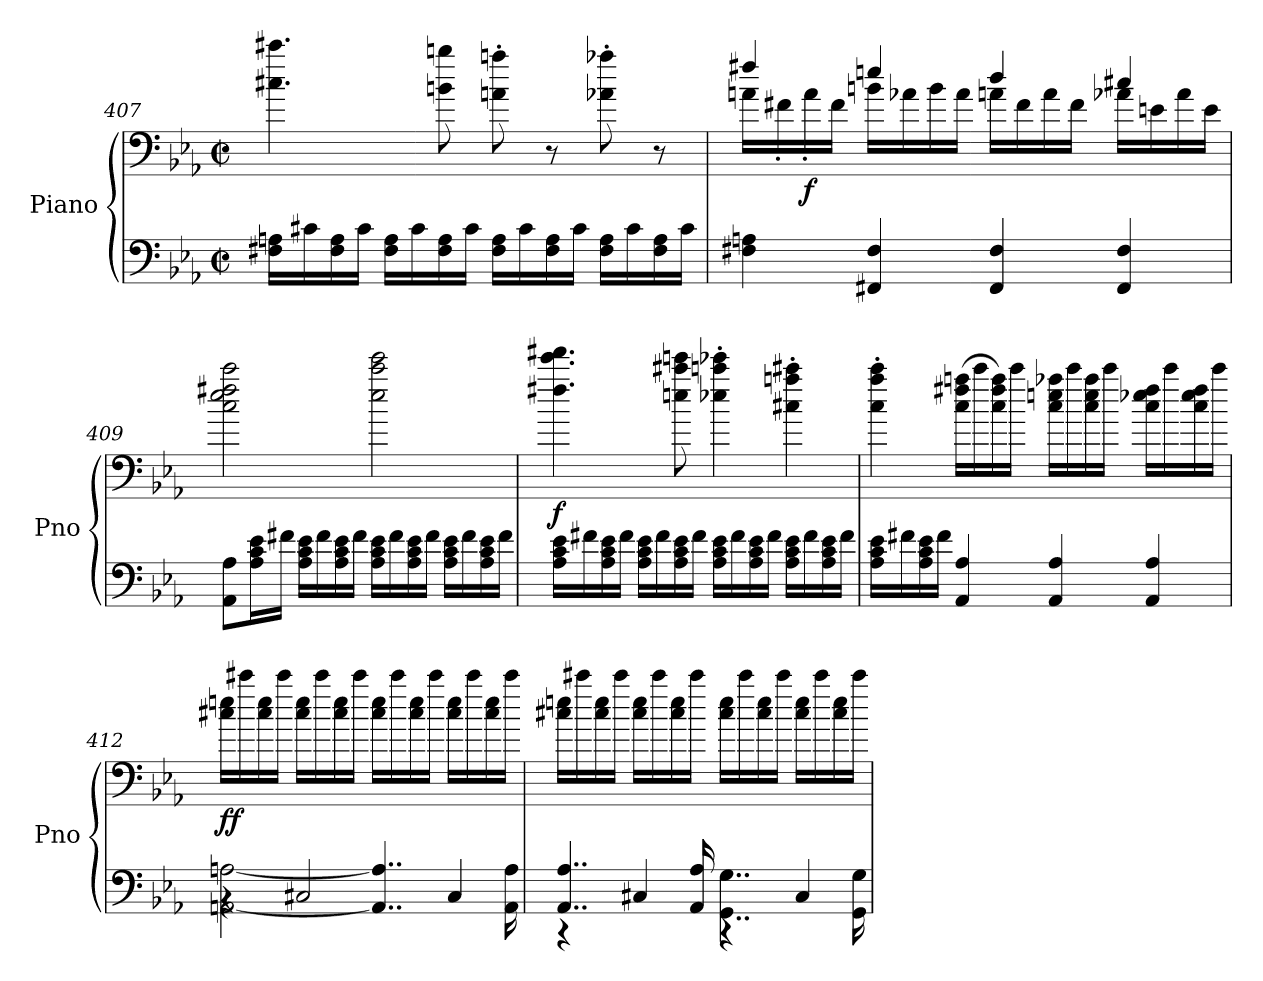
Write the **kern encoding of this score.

**kern	**kern	**dynam
*part1	*part1	*part1
*staff2	*staff1	*staff1/2
*I"Piano	*	*
*I'Pno	*	*
!!LO:PB:g=z
*clefF4	*clefF4	*
*k[b-e-a-]	*k[b-e-a-]	*
*M2/2	*M2/2	*
*met(c|)	*met(c|)	*
=407	=407	=407
16F#X\ 16An\LL	4.cc#X\ 4.ccc#X\	.
16c#X\	.	.
16F#\ 16A\	.	.
16c#\JJ	.	.
16F#\ 16A\LL	.	.
16c#\	.	.
16F#\ 16A\	8bn\ 8bbn\	.
16c#\JJ	.	.
16F#\ 16A\LL	8an\' 8aan\'	.
16c#\	.	.
16F#\ 16A\	8r	.
16c#\JJ	.	.
16F#\ 16A\LL	8a-X\' 8aa-X\'	.
16c#\	.	.
16F#\ 16A\	8r	.
16c#\JJ	.	.
=408	=408	=408
*	*^	*
4F#X\ 4An\	4ff#X/	16an\LL	.
.	.	16f#X'\	.
!	!	!	!LO:DY:b
.	.	16a'\	f
.	.	16f#\JJ	.
4FF#X/ 4F#/	4een/	16bn\LL	.
.	.	16a-X\	.
.	.	16b\	.
.	.	16a-\JJ	.
4FF#/ 4F#/	4dd/	16an\LL	.
.	.	16f#\	.
.	.	16a\	.
.	.	16f#\JJ	.
4FF#/ 4F#/	4cc#X/	16a-X\LL	.
.	.	16en\	.
.	.	16a-\	.
.	.	16e\JJ	.
*	*v	*v	*
!!LO:LB:g=z
=409	=409	=409
8AA-\ 8A-\L	2cc\ 2ee-\ 2ff#X\ 2ccc\	.
16A-\ 16c\ 16e-\L	.	.
16f#X\JJ	.	.
16A-\ 16c\ 16e-\LL	.	.
16f#\	.	.
16A-\ 16c\ 16e-\	.	.
16f#\JJ	.	.
16A-\ 16c\ 16e-\LL	2ee-\ 2ccc\ 2eee-\	.
16f#\	.	.
16A-\ 16c\ 16e-\	.	.
16f#\JJ	.	.
16A-\ 16c\ 16e-\LL	.	.
16f#\	.	.
16A-\ 16c\ 16e-\	.	.
16f#\JJ	.	.
!!LO:LB:g=z
=410	=410	=410
!	!	!LO:DY:b
16A-\ 16c\ 16e-\LL	4.ff#X\ 4.eee-\ 4.fff#X\	f
16f#X\	.	.
16A-\ 16c\ 16e-\	.	.
16f#\JJ	.	.
16A-\ 16c\ 16e-\LL	.	.
16f#\	.	.
16A-\ 16c\ 16e-\	8een\ 8ccc#X\ 8eeen\	.
16f#\JJ	.	.
16A-\ 16c\ 16e-\LL	4ee-X\' 4cccn\' 4eee-X\'	.
16f#\	.	.
16A-\ 16c\ 16e-\	.	.
16f#\JJ	.	.
16A-\ 16c\ 16e-\LL	4cc#X\' 4aan\' 4ccc#X\'	.
16f#\	.	.
16A-\ 16c\ 16e-\	.	.
16f#\JJ	.	.
!!LO:LB:g=z
=411	=411	=411
16A-\ 16c\ 16e-\LL	4cc\' 4aa-\' 4ccc\'	.
16f#X\	.	.
16A-\ 16c\ 16e-\	.	.
16f#\JJ	.	.
4AA-/ 4A-/	(<16cc\ 16ff#X\ 16aan\LL	.
.	16ccc\	.
.	16cc\ 16ff#\ 16aa\)	.
.	16ccc\JJ	.
4AA-/ 4A-/	16cc\ 16een\ 16aa-X\LL	.
.	16ccc\	.
.	16cc\ 16ee\ 16aa-\	.
.	16ccc\JJ	.
4AA-/ 4A-/	16cc\ 16ee-X\ 16ff#\LL	.
.	16ccc\	.
.	16cc\ 16ee-\ 16ff#\	.
.	16ccc\JJ	.
!!LO:LB:g=z
=412	=412	=412
*^	*	*
!	!	!	!LO:DY:b
4rBB	[2AAn\ [2An\	16cc#X\ 16een\LL	ff
.	.	16ccc#X\	.
.	.	16cc#\ 16ee\	.
.	.	16ccc#\JJ	.
2C#X/	.	16cc#\ 16ee\LL	.
.	.	16ccc#\	.
.	.	16cc#\ 16ee\	.
.	.	16ccc#\JJ	.
.	4..AA/] 4..A/]	16cc#\ 16ee\LL	.
.	.	16ccc#\	.
.	.	16cc#\ 16ee\	.
.	.	16ccc#\JJ	.
4C#/	.	16cc#\ 16ee\LL	.
.	.	16ccc#\	.
.	.	16cc#\ 16ee\	.
.	16AA\ 16A\	16ccc#\JJ	.
!!LO:PB:g=z
=413	=413	=413	=413
4rCC	4..AA-/ 4..A-/	16cc#X\ 16een\LL	.
.	.	16ccc#X\	.
.	.	16cc#\ 16ee\	.
.	.	16ccc#\JJ	.
4C#X/	.	16cc#\ 16ee\LL	.
.	.	16ccc#\	.
.	.	16cc#\ 16ee\	.
.	16AA-/ 16A-/	16ccc#\JJ	.
4rCC	4..GG\ 4..G\	16cc#\ 16ee\LL	.
.	.	16ccc#\	.
.	.	16cc#\ 16ee\	.
.	.	16ccc#\JJ	.
4C#/	.	16cc#\ 16ee\LL	.
.	.	16ccc#\	.
.	.	16cc#\ 16ee\	.
.	16GG\ 16G\	16ccc#\JJ	.
*v	*v	*	*
=	=	=
*-	*-	*-
